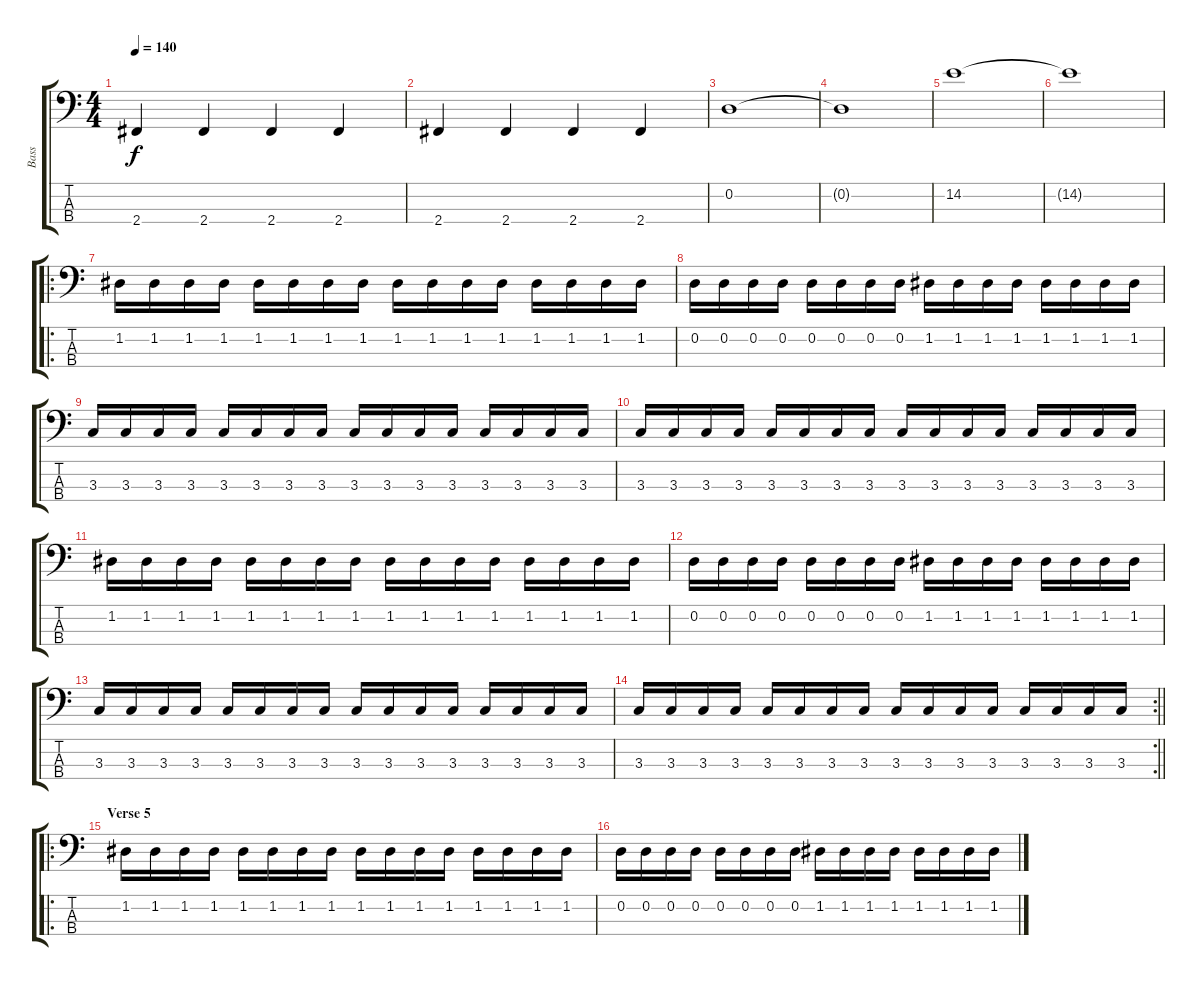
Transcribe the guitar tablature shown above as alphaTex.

\track ("Bass" "Bass") {instrument electricbassfinger}
\staff {score tabs}
\tuning (G2 D2 A1 E1) {hide}
\ts (4 4)
\tempo 140
\clef f4
\ks c
2.4.4{dy f} 2.4.4 2.4.4 2.4.4 |
2.4.4 2.4.4 2.4.4 2.4.4 |
0.2.1 |
0.2{t}.1 |
14.2.1 |
14.2{t}.1 |
\ro
1.2.16 1.2.16 1.2.16 1.2.16 1.2.16 1.2.16 1.2.16 1.2.16 1.2.16 1.2.16 1.2.16 1.2.16 1.2.16 1.2.16 1.2.16 1.2.16 |
0.2.16 0.2.16 0.2.16 0.2.16 0.2.16 0.2.16 0.2.16 0.2.16 1.2.16 1.2.16 1.2.16 1.2.16 1.2.16 1.2.16 1.2.16 1.2.16 |
3.3.16 3.3.16 3.3.16 3.3.16 3.3.16 3.3.16 3.3.16 3.3.16 3.3.16 3.3.16 3.3.16 3.3.16 3.3.16 3.3.16 3.3.16 3.3.16 |
3.3.16 3.3.16 3.3.16 3.3.16 3.3.16 3.3.16 3.3.16 3.3.16 3.3.16 3.3.16 3.3.16 3.3.16 3.3.16 3.3.16 3.3.16 3.3.16 |
1.2.16 1.2.16 1.2.16 1.2.16 1.2.16 1.2.16 1.2.16 1.2.16 1.2.16 1.2.16 1.2.16 1.2.16 1.2.16 1.2.16 1.2.16 1.2.16 |
0.2.16 0.2.16 0.2.16 0.2.16 0.2.16 0.2.16 0.2.16 0.2.16 1.2.16 1.2.16 1.2.16 1.2.16 1.2.16 1.2.16 1.2.16 1.2.16 |
3.3.16 3.3.16 3.3.16 3.3.16 3.3.16 3.3.16 3.3.16 3.3.16 3.3.16 3.3.16 3.3.16 3.3.16 3.3.16 3.3.16 3.3.16 3.3.16 |
\rc 2
\barLineRight lightlight
3.3.16 3.3.16 3.3.16 3.3.16 3.3.16 3.3.16 3.3.16 3.3.16 3.3.16 3.3.16 3.3.16 3.3.16 3.3.16 3.3.16 3.3.16 3.3.16 |
\ro
\section ("" "Verse 5")
1.2.16 1.2.16 1.2.16 1.2.16 1.2.16 1.2.16 1.2.16 1.2.16 1.2.16 1.2.16 1.2.16 1.2.16 1.2.16 1.2.16 1.2.16 1.2.16 |
0.2.16 0.2.16 0.2.16 0.2.16 0.2.16 0.2.16 0.2.16 0.2.16 1.2.16 1.2.16 1.2.16 1.2.16 1.2.16 1.2.16 1.2.16 1.2.16
